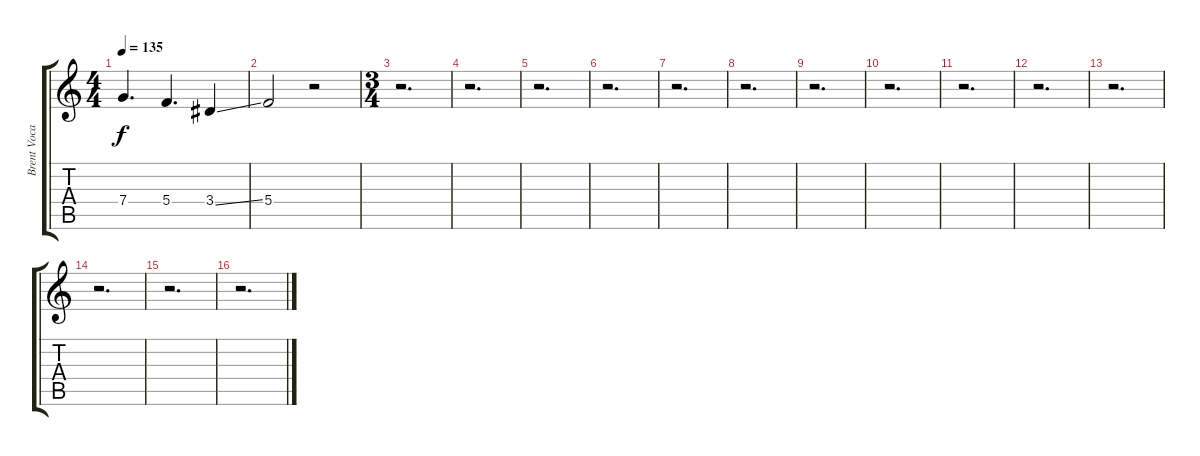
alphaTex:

\track ("Brent Vocals" "Brent Voca") {instrument overdrivenguitar}
\staff {score tabs}
\tuning (D4 A3 F3 C3 G2 C2) {hide}
\ts (4 4)
\tempo 135
\clef g2
\ks c
7.4.4{d dy f} 5.4.4{d} 3.4{ss}.4 |
5.4.2 r.2 |
\ts (3 4)
r.2{d} |
r.2{d} |
r.2{d} |
r.2{d} |
r.2{d} |
r.2{d} |
r.2{d} |
r.2{d} |
r.2{d} |
r.2{d} |
r.2{d} |
r.2{d} |
r.2{d} |
r.2{d}
